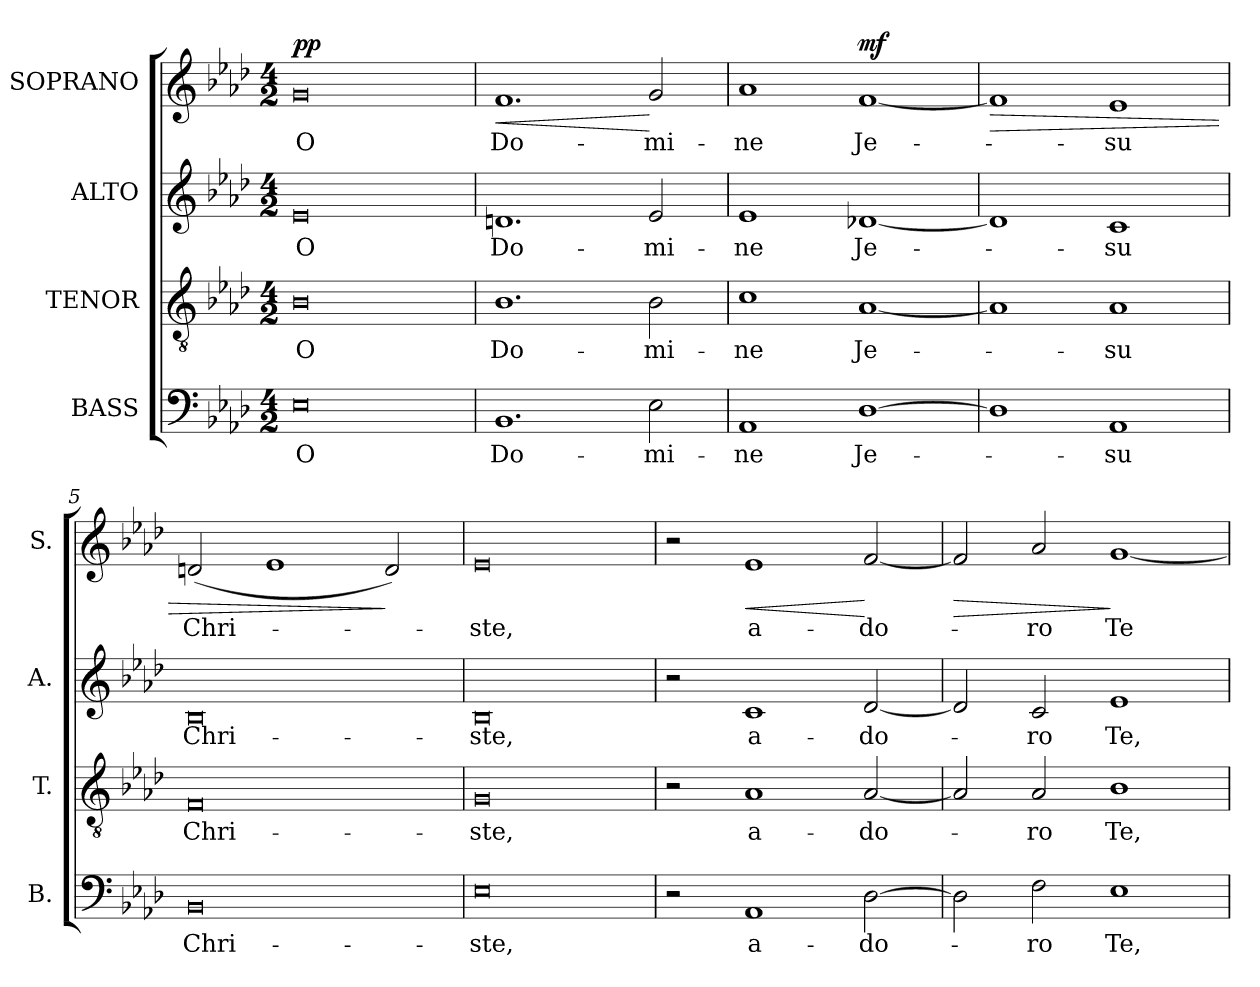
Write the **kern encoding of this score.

**kern	**text	**kern	**text	**kern	**text	**kern	**text	**dynam
*part4	*part4	*part3	*part3	*part2	*part2	*part1	*part1	*part1
*staff4	*staff4	*staff3	*staff3	*staff2	*staff2	*staff1	*staff1	*staff1
*I"BASS	*	*I"TENOR	*	*I"ALTO	*	*I"SOPRANO	*	*
*I'B.	*	*I'T.	*	*I'A.	*	*I'S.	*	*
!!LO:PB:g=z
*clefF4	*	*clefGv2	*	*clefG2	*	*clefG2	*	*
*	*	*ITrd7c12	*	*	*	*	*	*
*k[b-e-a-d-]	*	*k[b-e-a-d-]	*	*k[b-e-a-d-]	*	*k[b-e-a-d-]	*	*
*A-:	*	*A-:	*	*A-:	*	*A-:	*	*
*M4/2	*	*M4/2	*	*M4/2	*	*M4/2	*	*
*MM160	*	*MM160	*	*MM160	*	*MM160	*	*
=1	=1	=1	=1	=1	=1	=1	=1	=1
!	!LO:LY:b:color=#000000	!	!	!	!	!	!	!
!	!	!	!LO:LY:b:color=#000000	!	!	!	!	!
!	!	!	!	!	!LO:LY:b:color=#000000	!	!	!
!	!	!	!	!	!	!	!LO:LY:b:color=#000000	!
0E-i	O	0BB-i	O	0e-i	O	0gi	O	pp
=2	=2	=2	=2	=2	=2	=2	=2	=2
!	!LO:LY:b:color=#000000	!	!	!	!	!	!	!
!	!	!	!LO:LY:b:color=#000000	!	!	!	!	!
!	!	!	!	!	!LO:LY:b:color=#000000	!	!	!
!	!	!	!	!	!	!	!LO:LY:b:color=#000000	!LO:HP:b
1.BB-i	Do-	1.BB-i	Do-	1.dni	Do-	1.fi	Do-	<
!	!LO:LY:b:color=#000000	!	!	!	!	!	!	!
!	!	!	!LO:LY:b:color=#000000	!	!	!	!	!
!	!	!	!	!	!LO:LY:b:color=#000000	!	!	!
!	!	!	!	!	!	!	!LO:LY:b:color=#000000	!
2E-i\	-mi-	2BB-i\	-mi-	2e-i/	-mi-	2gi/	-mi-	[
=3	=3	=3	=3	=3	=3	=3	=3	=3
!	!LO:LY:b:color=#000000	!	!	!	!	!	!	!
!	!	!	!LO:LY:b:color=#000000	!	!	!	!	!
!	!	!	!	!	!LO:LY:b:color=#000000	!	!	!
!	!	!	!	!	!	!	!LO:LY:b:color=#000000	!
1AA-i	-ne	1Ci	-ne	1e-i	-ne	1a-i	-ne	.
!	!LO:LY:b:color=#000000	!	!	!	!	!	!	!
!	!	!	!LO:LY:b:color=#000000	!	!	!	!	!
!	!	!	!	!	!LO:LY:b:color=#000000	!	!	!
!	!	!	!	!	!	!	!LO:LY:b:color=#000000	!
[1D-i	Je-	[1AA-i	Je-	[1d-Xi	Je-	[1fi	Je-	mf
=4	=4	=4	=4	=4	=4	=4	=4	=4
!	!	!	!	!	!	!	!	!LO:HP:b
1D-i]	.	1AA-i]	.	1d-i]	.	1fi]	.	>
!	!LO:LY:b:color=#000000	!	!	!	!	!	!	!
!	!	!	!LO:LY:b:color=#000000	!	!	!	!	!
!	!	!	!	!	!LO:LY:b:color=#000000	!	!	!
!	!	!	!	!	!	!	!LO:LY:b:color=#000000	!
1AA-i	-su	1AA-i	-su	1ci	-su	1e-i	-su	.
=5	=5	=5	=5	=5	=5	=5	=5	=5
!	!LO:LY:b:color=#000000	!	!	!	!	!	!	!
!	!	!	!LO:LY:b:color=#000000	!	!	!	!	!
!	!	!	!	!	!LO:LY:b:color=#000000	!	!	!
!	!	!	!	!	!	!	!LO:LY:b:color=#000000	!
0BB-i	Chri-	0FFi	Chri-	0B-i	Chri-	(2dni/	Chri-	.
.	.	.	.	.	.	1e-i	.	.
.	.	.	.	.	.	2di/)	.	]
=6	=6	=6	=6	=6	=6	=6	=6	=6
!	!LO:LY:b:color=#000000	!	!	!	!	!	!	!
!	!	!	!LO:LY:b:color=#000000	!	!	!	!	!
!	!	!	!	!	!LO:LY:b:color=#000000	!	!	!
!	!	!	!	!	!	!	!LO:LY:b:color=#000000	!
0E-i	-ste,	0GGi	-ste,	0B-i	-ste,	0e-i	-ste,	.
=7	=7	=7	=7	=7	=7	=7	=7	=7
2r	.	2r	.	2r	.	2r	.	.
!	!LO:LY:b:color=#000000	!	!	!	!	!	!	!
!	!	!	!LO:LY:b:color=#000000	!	!	!	!	!
!	!	!	!	!	!LO:LY:b:color=#000000	!	!	!
!	!	!	!	!	!	!	!LO:LY:b:color=#000000	!LO:HP:b
1AA-i	a-	1AA-i	a-	1ci	a-	1e-i	a-	<
!	!LO:LY:b:color=#000000	!	!	!	!	!	!	!
!	!	!	!LO:LY:b:color=#000000	!	!	!	!	!
!	!	!	!	!	!LO:LY:b:color=#000000	!	!	!
!	!	!	!	!	!	!	!LO:LY:b:color=#000000	!
[2D-i\	-do-	[2AA-i/	-do-	[2d-i/	-do-	[2fi/	-do-	[
=8	=8	=8	=8	=8	=8	=8	=8	=8
!	!	!	!	!	!	!	!	!LO:HP:b
2D-i\]	.	2AA-i/]	.	2d-i/]	.	2fi/]	.	>
!	!LO:LY:b:color=#000000	!	!	!	!	!	!	!
!	!	!	!LO:LY:b:color=#000000	!	!	!	!	!
!	!	!	!	!	!LO:LY:b:color=#000000	!	!	!
!	!	!	!	!	!	!	!LO:LY:b:color=#000000	!
2Fi\	-ro	2AA-i/	-ro	2ci/	-ro	2a-i/	-ro	.
!	!LO:LY:b:color=#000000	!	!	!	!	!	!	!
!	!	!	!LO:LY:b:color=#000000	!	!	!	!	!
!	!	!	!	!	!LO:LY:b:color=#000000	!	!	!
!	!	!	!	!	!	!	!LO:LY:b:color=#000000	!
1E-i	Te,	1BB-i	Te,	1e-i	Te,	[1gi	Te	]
=	=	=	=	=	=	=	=	=
*-	*-	*-	*-	*-	*-	*-	*-	*-
